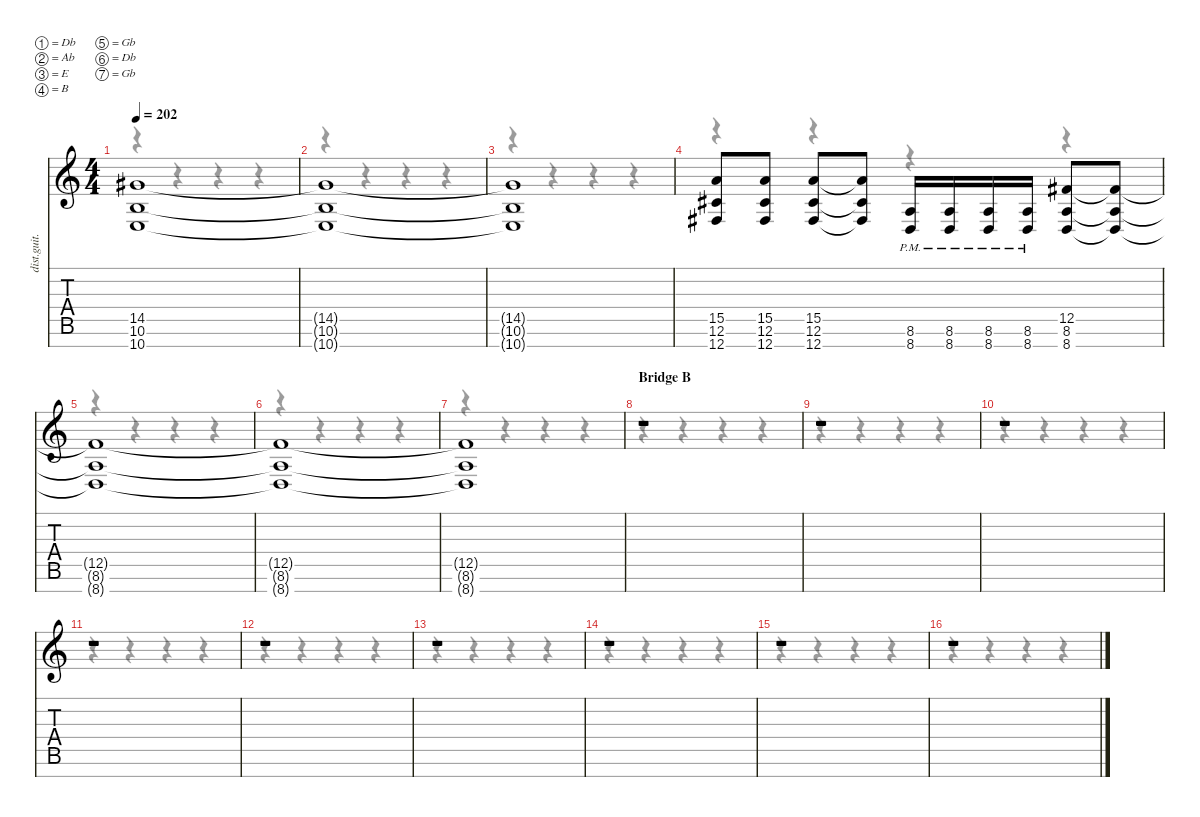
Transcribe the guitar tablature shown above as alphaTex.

\defaultSystemsLayout 4
\hideDynamics
\bracketExtendMode nobrackets
\track ("Sean Price" "dist.guit.") {instrument distortionguitar}
\staff {score tabs}
\tuning (Db4 Ab3 E3 B2 Gb2 Db2 Gb1)
\voice
\ts (4 4)
\tempo 202
\clef g2
\ks c
(14.5{t acc #} 10.6{t} 10.7{t}).1{dy f beam Up} |
(14.5{t acc #} 10.6{t} 10.7{t}).1{beam Up} |
(14.5{t acc #} 10.6{t} 10.7{t}).1{beam Up} |
(15.5 12.6{acc #} 12.7{acc #}).8{beam Up} (15.5 12.6{acc #} 12.7{acc #}).8{beam Up} (15.5 12.6{acc #} 12.7{acc #}).8{beam Up} (15.5{t} 12.6{t acc #} 12.7{t acc #}).8{beam Up} (8.6{pm} 8.7{pm}).16{beam Up} (8.6{pm} 8.7{pm}).16{beam Up} (8.6{pm} 8.7{pm}).16{beam Up} (8.6{pm} 8.7{pm}).16{beam Up} (12.5{acc #} 8.6 8.7).8{beam Up} (12.5{t acc #} 8.6{t} 8.7{t}).8{beam Up} |
(12.5{t acc #} 8.6{t} 8.7{t}).1{beam Up} |
(12.5{t acc #} 8.6{t} 8.7{t}).1{beam Up} |
(12.5{t acc #} 8.6{t} 8.7{t}).1{beam Up} |
\section ("" "Bridge B")
r.1{beam Up} |
r.1{beam Up} |
r.1{beam Up} |
r.1{beam Up} |
r.1{beam Up} |
r.1{beam Up} |
r.1{beam Up} |
r.1{beam Up} |
r.1{beam Up}
\voice
\clef g2
\ottava regular
\simile none
\ks c
r.4{dy mf beam Down} r.4{beam Down} r.4{beam Down} r.4{beam Down} |
r.4{beam Down} r.4{beam Down} r.4{beam Down} r.4{beam Down} |
r.4{beam Down} r.4{beam Down} r.4{beam Down} r.4{beam Down} |
r.4{beam Down} r.4{beam Down} r.4{beam Down} r.4{beam Down} |
r.4{beam Down} r.4{beam Down} r.4{beam Down} r.4{beam Down} |
r.4{beam Down} r.4{beam Down} r.4{beam Down} r.4{beam Down} |
r.4{beam Down} r.4{beam Down} r.4{beam Down} r.4{beam Down} |
r.4{beam Down} r.4{beam Down} r.4{beam Down} r.4{beam Down} |
r.4{beam Down} r.4{beam Down} r.4{beam Down} r.4{beam Down} |
r.4{beam Down} r.4{beam Down} r.4{beam Down} r.4{beam Down} |
r.4{beam Down} r.4{beam Down} r.4{beam Down} r.4{beam Down} |
r.4{beam Down} r.4{beam Down} r.4{beam Down} r.4{beam Down} |
r.4{beam Down} r.4{beam Down} r.4{beam Down} r.4{beam Down} |
r.4{beam Down} r.4{beam Down} r.4{beam Down} r.4{beam Down} |
r.4{beam Down} r.4{beam Down} r.4{beam Down} r.4{beam Down} |
r.4{beam Down} r.4{beam Down} r.4{beam Down} r.4{beam Down}
